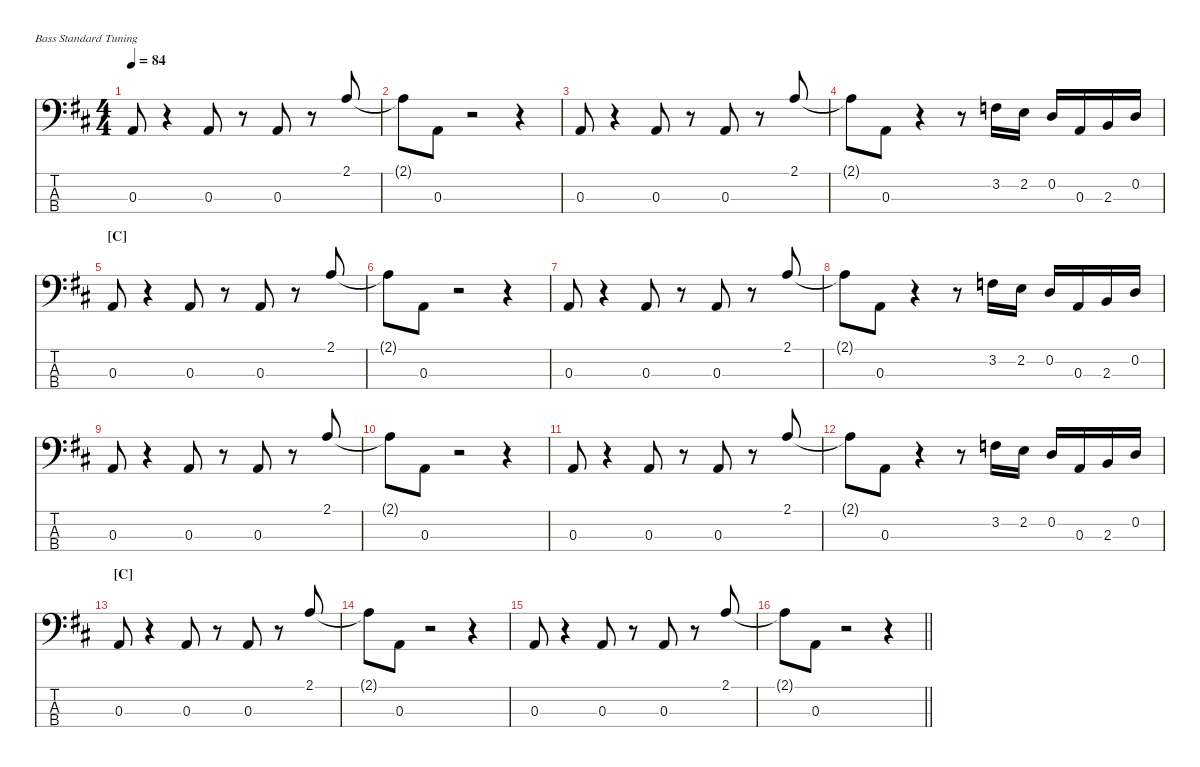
\hideDynamics
\bracketExtendMode nobrackets
\singleTrackTrackNamePolicy hidden
\multiTrackTrackNamePolicy hidden
\otherSystemsTrackNameOrientation horizontal
\track ("Bass " "E-Bass") {instrument electricbassfinger}
\staff {score tabs}
\tuning (G2 D2 A1 E1)
\ts (4 4)
\tempo 84
\clef f4
\ks d
0.3{acc forcenatural}.8{dy f beam Up} r.4{beam Up} 0.3{acc forcenatural}.8{beam Up} r.8{beam Up} 0.3{acc forcenatural}.8{beam Up} r.8{beam Up} 2.1{acc forcenatural}.8{beam Down} |
2.1{t acc forcenatural}.8{beam Down} 0.3{acc forcenatural}.8{beam Down} r.2{beam Down} r.4{beam Down} |
0.3{acc forcenatural}.8{beam Up} r.4{beam Up} 0.3{acc forcenatural}.8{beam Up} r.8{beam Up} 0.3{acc forcenatural}.8{beam Up} r.8{beam Up} 2.1{acc forcenatural}.8{beam Down} |
2.1{t acc forcenatural}.8{beam Down} 0.3{acc forcenatural}.8{beam Down} r.4{beam Down} r.8{beam Down} 3.2{acc forcenatural}.16{beam Down} 2.2{acc forcenatural}.16{beam Down} 0.2{acc forcenatural}.16{beam Up} 0.3{acc forcenatural}.16{beam Up} 2.3{acc forcenatural}.16{beam Up} 0.2{acc forcenatural}.16{beam Up} |
\section ("C" "")
0.3{acc forcenatural}.8{beam Up} r.4{beam Up} 0.3{acc forcenatural}.8{beam Up} r.8{beam Up} 0.3{acc forcenatural}.8{beam Up} r.8{beam Up} 2.1{acc forcenatural}.8{beam Down} |
2.1{t acc forcenatural}.8{beam Down} 0.3{acc forcenatural}.8{beam Down} r.2{beam Down} r.4{beam Down} |
0.3{acc forcenatural}.8{beam Up} r.4{beam Up} 0.3{acc forcenatural}.8{beam Up} r.8{beam Up} 0.3{acc forcenatural}.8{beam Up} r.8{beam Up} 2.1{acc forcenatural}.8{beam Down} |
2.1{t acc forcenatural}.8{beam Down} 0.3{acc forcenatural}.8{beam Down} r.4{beam Down} r.8{beam Down} 3.2{acc forcenatural}.16{beam Down} 2.2{acc forcenatural}.16{beam Down} 0.2{acc forcenatural}.16{beam Up} 0.3{acc forcenatural}.16{beam Up} 2.3{acc forcenatural}.16{beam Up} 0.2{acc forcenatural}.16{beam Up} |
0.3{acc forcenatural}.8{beam Up} r.4{beam Up} 0.3{acc forcenatural}.8{beam Up} r.8{beam Up} 0.3{acc forcenatural}.8{beam Up} r.8{beam Up} 2.1{acc forcenatural}.8{beam Down} |
2.1{t acc forcenatural}.8{beam Down} 0.3{acc forcenatural}.8{beam Down} r.2{beam Down} r.4{beam Down} |
0.3{acc forcenatural}.8{beam Up} r.4{beam Up} 0.3{acc forcenatural}.8{beam Up} r.8{beam Up} 0.3{acc forcenatural}.8{beam Up} r.8{beam Up} 2.1{acc forcenatural}.8{beam Down} |
2.1{t acc forcenatural}.8{beam Down} 0.3{acc forcenatural}.8{beam Down} r.4{beam Down} r.8{beam Down} 3.2{acc forcenatural}.16{beam Down} 2.2{acc forcenatural}.16{beam Down} 0.2{acc forcenatural}.16{beam Up} 0.3{acc forcenatural}.16{beam Up} 2.3{acc forcenatural}.16{beam Up} 0.2{acc forcenatural}.16{beam Up} |
\section ("C" "")
0.3{acc forcenatural}.8{beam Up} r.4{beam Up} 0.3{acc forcenatural}.8{beam Up} r.8{beam Up} 0.3{acc forcenatural}.8{beam Up} r.8{beam Up} 2.1{acc forcenatural}.8{beam Down} |
2.1{t acc forcenatural}.8{beam Down} 0.3{acc forcenatural}.8{beam Down} r.2{beam Down} r.4{beam Down} |
0.3{acc forcenatural}.8{beam Up} r.4{beam Up} 0.3{acc forcenatural}.8{beam Up} r.8{beam Up} 0.3{acc forcenatural}.8{beam Up} r.8{beam Up} 2.1{acc forcenatural}.8{beam Down} |
\barLineRight lightlight
2.1{t acc forcenatural}.8{beam Down} 0.3{acc forcenatural}.8{beam Down} r.2{beam Down} r.4{beam Down}
